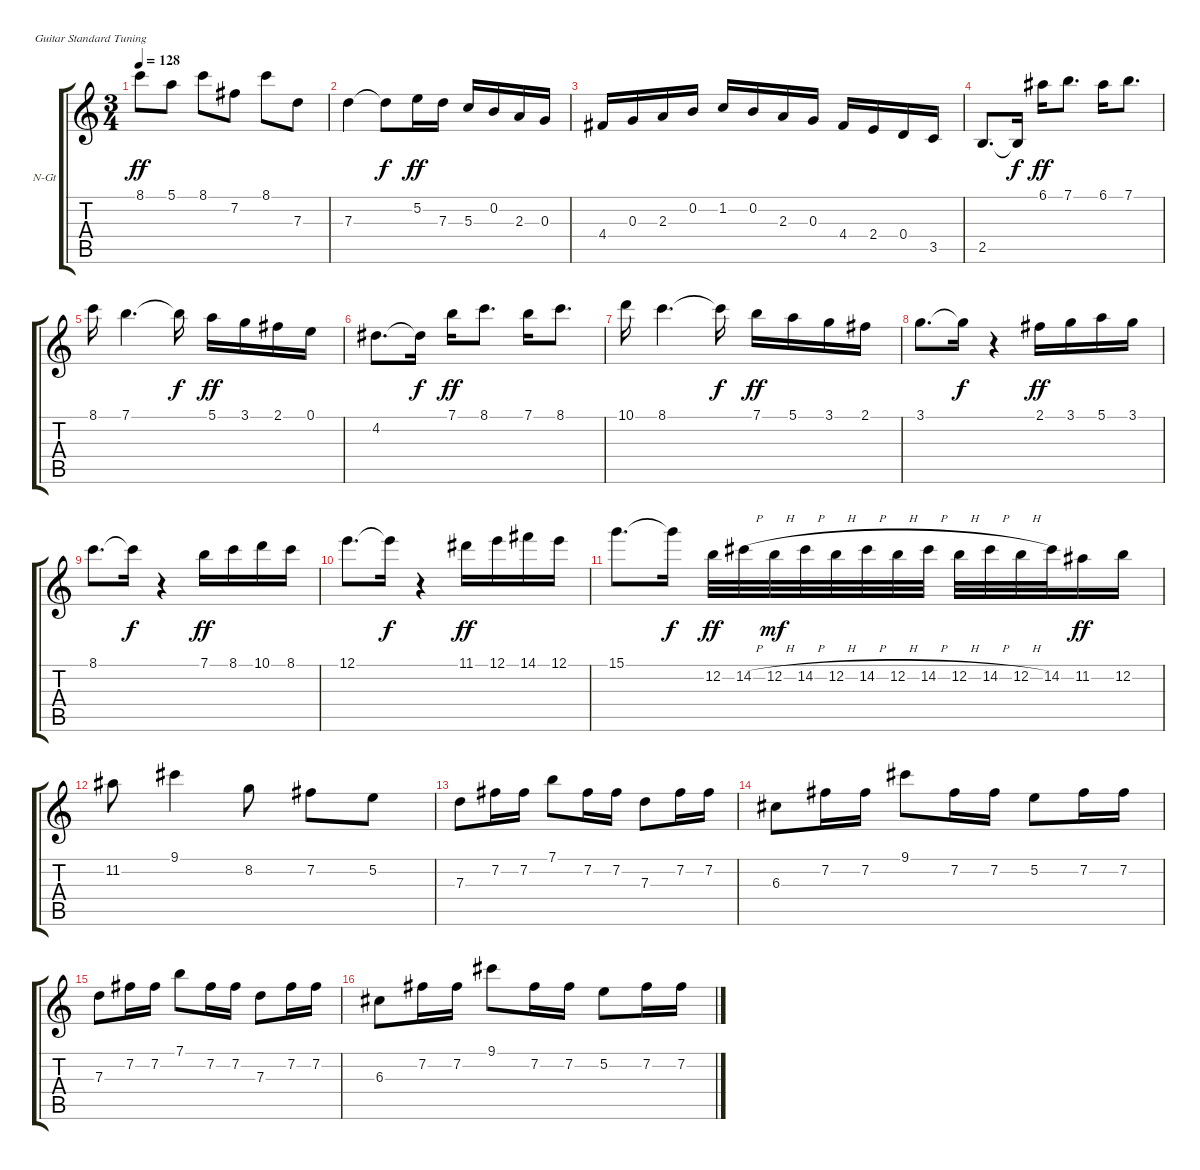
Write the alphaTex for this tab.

\bracketExtendMode groupsimilarinstruments
\firstSystemTrackNameOrientation horizontal
\otherSystemsTrackNameOrientation horizontal
\track ("Guitar 1" "N-Gt") {instrument acousticguitarnylon}
\staff {score tabs}
\tuning (E4 B3 G3 D3 A2 E2)
\ts (3 4)
\tempo 128
\clef g2
\ks c
8.1.8{dy ff} 5.1.8 8.1.8 7.2.8 8.1.8 7.3.8 |
7.3.4 7.3{t}.8{dy f} 5.2.16{dy ff} 7.3.16 5.3.16 0.2.16 2.3.16 0.3.16 |
4.4.16 0.3.16 2.3.16 0.2.16 1.2.16 0.2.16 2.3.16 0.3.16 4.4.16 2.4.16 0.4.16 3.5.16 |
2.5.8{d} 2.5{t}.16{dy f} 6.1.16{dy ff} 7.1.8{d} 6.1.16 7.1.8{d} |
8.1.16 7.1.4{d} 7.1{t}.16{dy f} 5.1.16{dy ff} 3.1.16 2.1.16 0.1.16 |
4.2.8{d} 4.2{t}.16{dy f} 7.1.16{dy ff} 8.1.8{d} 7.1.16 8.1.8{d} |
10.1.16 8.1.4{d} 8.1{t}.16{dy f} 7.1.16{dy ff} 5.1.16 3.1.16 2.1.16 |
3.1.8{d} 3.1{t}.16{dy f} r.4 2.1.16{dy ff} 3.1.16 5.1.16 3.1.16 |
8.1.8{d} 8.1{t}.16{dy f} r.4 7.1.16{dy ff} 8.1.16 10.1.16 8.1.16 |
12.1.8{d} 12.1{t}.16{dy f} r.4 11.1.16{dy ff} 12.1.16 14.1.16 12.1.16 |
15.1.8{d} 15.1{t}.16{dy f} 12.2.32{dy ff} 14.2{h}.32 12.2{h}.32{dy mf} 14.2{h}.32 12.2{h}.32 14.2{h}.32 12.2{h}.32 14.2{h}.32 12.2{h}.32 14.2{h}.32 12.2{h}.32 14.2.32 11.2.16{dy ff} 12.2.16 |
11.2.8 9.1.4 8.2.8 7.2.8 5.2.8 |
7.3.8 7.2.16 7.2.16 7.1.8 7.2.16 7.2.16 7.3.8 7.2.16 7.2.16 |
6.3.8 7.2.16 7.2.16 9.1.8 7.2.16 7.2.16 5.2.8 7.2.16 7.2.16 |
7.3.8 7.2.16 7.2.16 7.1.8 7.2.16 7.2.16 7.3.8 7.2.16 7.2.16 |
6.3.8 7.2.16 7.2.16 9.1.8 7.2.16 7.2.16 5.2.8 7.2.16 7.2.16
